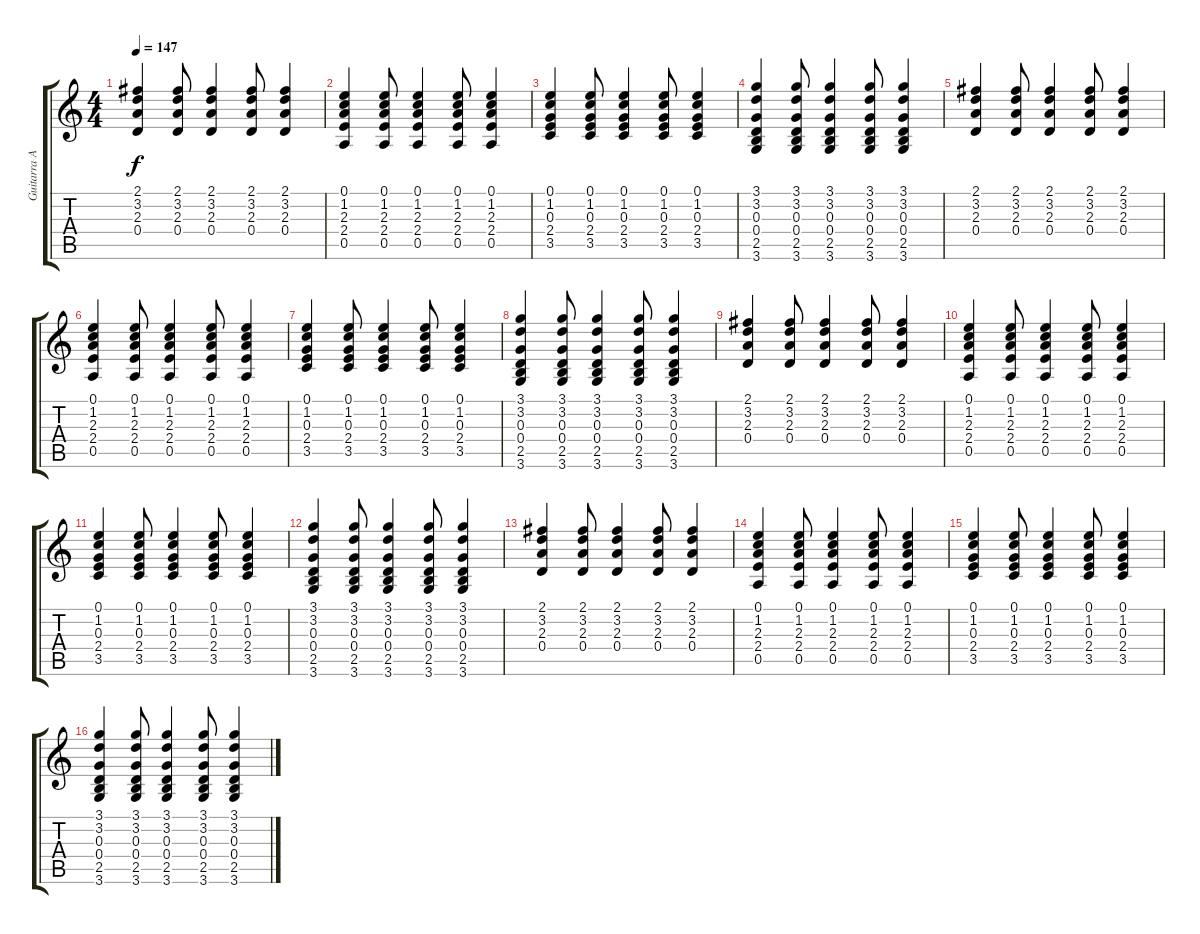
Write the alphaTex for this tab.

\track ("Guitarra Acustica" "Guitarra A") {instrument acousticguitarsteel}
\staff {score tabs}
\tuning (E4 B3 G3 D3 A2 E2) {hide}
\ts (4 4)
\tempo 147
\clef g2
\ks c
(2.1 3.2 2.3 0.4).4{dy f} (2.1 3.2 2.3 0.4).8 (2.1 3.2 2.3 0.4).4 (2.1 3.2 2.3 0.4).8 (2.1 3.2 2.3 0.4).4 |
(0.1 1.2 2.3 2.4 0.5).4 (0.1 1.2 2.3 2.4 0.5).8 (0.1 1.2 2.3 2.4 0.5).4 (0.1 1.2 2.3 2.4 0.5).8 (0.1 1.2 2.3 2.4 0.5).4 |
(0.1 1.2 0.3 2.4 3.5).4 (0.1 1.2 0.3 2.4 3.5).8 (0.1 1.2 0.3 2.4 3.5).4 (0.1 1.2 0.3 2.4 3.5).8 (0.1 1.2 0.3 2.4 3.5).4 |
(3.1 3.2 0.3 0.4 2.5 3.6).4 (3.1 3.2 0.3 0.4 2.5 3.6).8 (3.1 3.2 0.3 0.4 2.5 3.6).4 (3.1 3.2 0.3 0.4 2.5 3.6).8 (3.1 3.2 0.3 0.4 2.5 3.6).4 |
(2.1 3.2 2.3 0.4).4 (2.1 3.2 2.3 0.4).8 (2.1 3.2 2.3 0.4).4 (2.1 3.2 2.3 0.4).8 (2.1 3.2 2.3 0.4).4 |
(0.1 1.2 2.3 2.4 0.5).4 (0.1 1.2 2.3 2.4 0.5).8 (0.1 1.2 2.3 2.4 0.5).4 (0.1 1.2 2.3 2.4 0.5).8 (0.1 1.2 2.3 2.4 0.5).4 |
(0.1 1.2 0.3 2.4 3.5).4 (0.1 1.2 0.3 2.4 3.5).8 (0.1 1.2 0.3 2.4 3.5).4 (0.1 1.2 0.3 2.4 3.5).8 (0.1 1.2 0.3 2.4 3.5).4 |
(3.1 3.2 0.3 0.4 2.5 3.6).4 (3.1 3.2 0.3 0.4 2.5 3.6).8 (3.1 3.2 0.3 0.4 2.5 3.6).4 (3.1 3.2 0.3 0.4 2.5 3.6).8 (3.1 3.2 0.3 0.4 2.5 3.6).4 |
(2.1 3.2 2.3 0.4).4 (2.1 3.2 2.3 0.4).8 (2.1 3.2 2.3 0.4).4 (2.1 3.2 2.3 0.4).8 (2.1 3.2 2.3 0.4).4 |
(0.1 1.2 2.3 2.4 0.5).4 (0.1 1.2 2.3 2.4 0.5).8 (0.1 1.2 2.3 2.4 0.5).4 (0.1 1.2 2.3 2.4 0.5).8 (0.1 1.2 2.3 2.4 0.5).4 |
(0.1 1.2 0.3 2.4 3.5).4 (0.1 1.2 0.3 2.4 3.5).8 (0.1 1.2 0.3 2.4 3.5).4 (0.1 1.2 0.3 2.4 3.5).8 (0.1 1.2 0.3 2.4 3.5).4 |
(3.1 3.2 0.3 0.4 2.5 3.6).4 (3.1 3.2 0.3 0.4 2.5 3.6).8 (3.1 3.2 0.3 0.4 2.5 3.6).4 (3.1 3.2 0.3 0.4 2.5 3.6).8 (3.1 3.2 0.3 0.4 2.5 3.6).4 |
(2.1 3.2 2.3 0.4).4 (2.1 3.2 2.3 0.4).8 (2.1 3.2 2.3 0.4).4 (2.1 3.2 2.3 0.4).8 (2.1 3.2 2.3 0.4).4 |
(0.1 1.2 2.3 2.4 0.5).4 (0.1 1.2 2.3 2.4 0.5).8 (0.1 1.2 2.3 2.4 0.5).4 (0.1 1.2 2.3 2.4 0.5).8 (0.1 1.2 2.3 2.4 0.5).4 |
(0.1 1.2 0.3 2.4 3.5).4 (0.1 1.2 0.3 2.4 3.5).8 (0.1 1.2 0.3 2.4 3.5).4 (0.1 1.2 0.3 2.4 3.5).8 (0.1 1.2 0.3 2.4 3.5).4 |
(3.1 3.2 0.3 0.4 2.5 3.6).4 (3.1 3.2 0.3 0.4 2.5 3.6).8 (3.1 3.2 0.3 0.4 2.5 3.6).4 (3.1 3.2 0.3 0.4 2.5 3.6).8 (3.1 3.2 0.3 0.4 2.5 3.6).4
